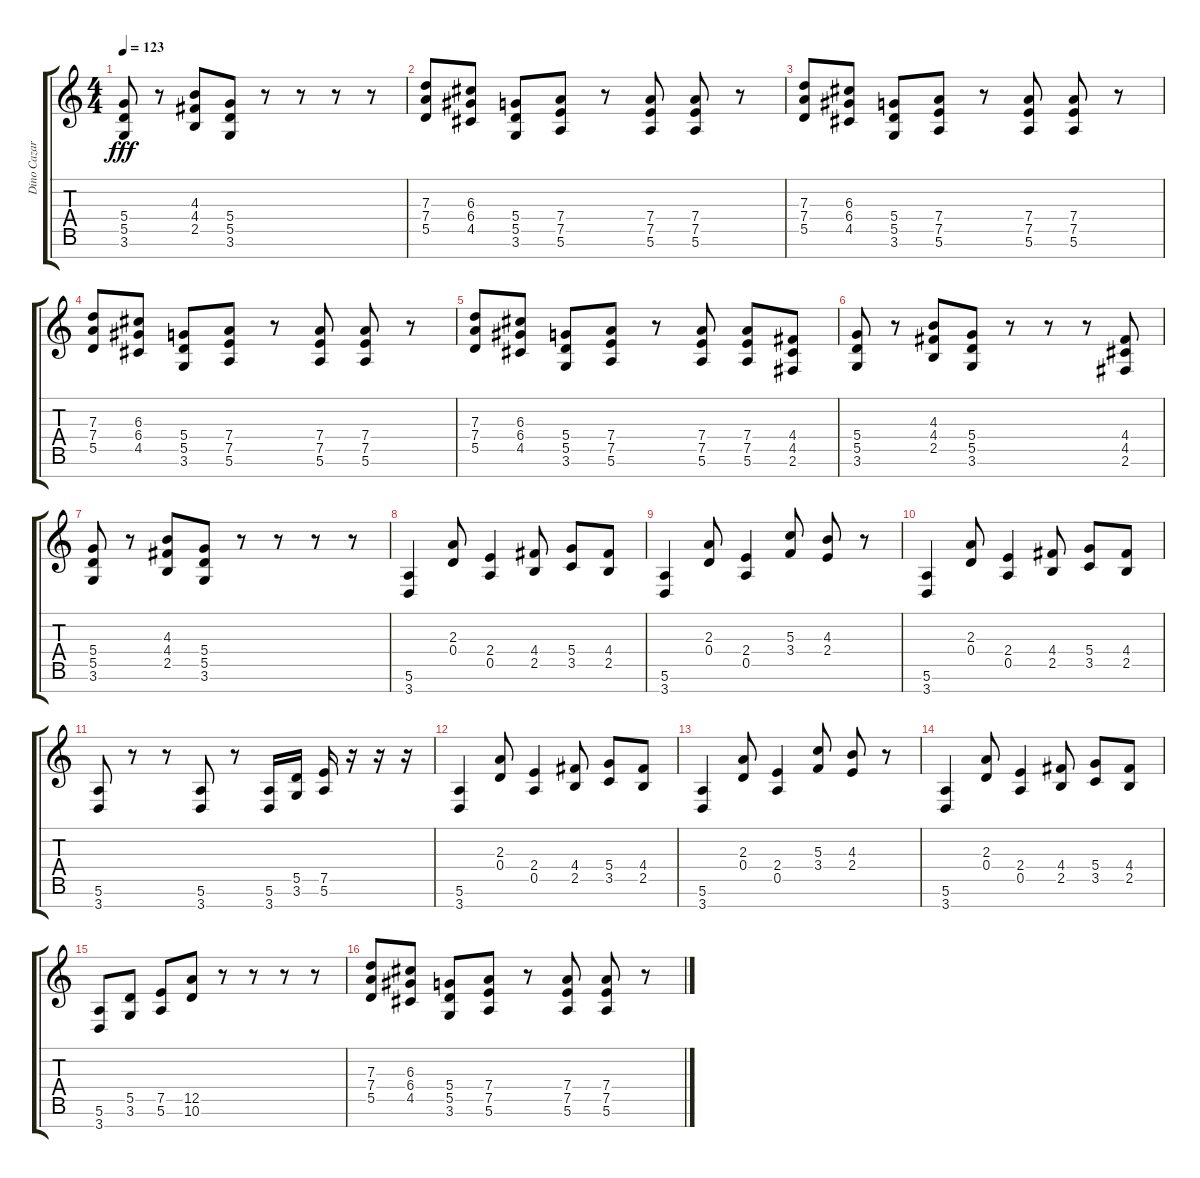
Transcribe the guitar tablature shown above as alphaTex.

\track ("Dino Cazares" "Dino Cazar") {instrument distortionguitar}
\staff {score tabs}
\tuning (E4 B3 G3 D3 A2 E2 B1) {hide}
\ts (4 4)
\tempo 123
\clef g2
\ks c
(5.4 5.5 3.6).8{dy fff} r.8 (4.3 4.4 2.5).8 (5.4 5.5 3.6).8 r.8 r.8 r.8 r.8 |
(7.3 7.4 5.5).8 (6.3 6.4 4.5).8 (5.4 5.5 3.6).8 (7.4 7.5 5.6).8 r.8 (7.4 7.5 5.6).8 (7.4 7.5 5.6).8 r.8 |
(7.3 7.4 5.5).8 (6.3 6.4 4.5).8 (5.4 5.5 3.6).8 (7.4 7.5 5.6).8 r.8 (7.4 7.5 5.6).8 (7.4 7.5 5.6).8 r.8 |
(7.3 7.4 5.5).8 (6.3 6.4 4.5).8 (5.4 5.5 3.6).8 (7.4 7.5 5.6).8 r.8 (7.4 7.5 5.6).8 (7.4 7.5 5.6).8 r.8 |
(7.3 7.4 5.5).8 (6.3 6.4 4.5).8 (5.4 5.5 3.6).8 (7.4 7.5 5.6).8 r.8 (7.4 7.5 5.6).8 (7.4 7.5 5.6).8 (4.4 4.5 2.6).8 |
(5.4 5.5 3.6).8 r.8 (4.3 4.4 2.5).8 (5.4 5.5 3.6).8 r.8 r.8 r.8 (4.4 4.5 2.6).8 |
(5.4 5.5 3.6).8 r.8 (4.3 4.4 2.5).8 (5.4 5.5 3.6).8 r.8 r.8 r.8 r.8 |
(5.6 3.7).4 (2.3 0.4).8 (2.4 0.5).4 (4.4 2.5).8 (5.4 3.5).8 (4.4 2.5).8 |
(5.6 3.7).4 (2.3 0.4).8 (2.4 0.5).4 (5.3 3.4).8 (4.3 2.4).8 r.8 |
(5.6 3.7).4 (2.3 0.4).8 (2.4 0.5).4 (4.4 2.5).8 (5.4 3.5).8 (4.4 2.5).8 |
(5.6 3.7).8 r.8 r.8 (5.6 3.7).8 r.8 (5.6 3.7).16 (5.5 3.6).16 (7.5 5.6).16 r.16 r.16 r.16 |
(5.6 3.7).4 (2.3 0.4).8 (2.4 0.5).4 (4.4 2.5).8 (5.4 3.5).8 (4.4 2.5).8 |
(5.6 3.7).4 (2.3 0.4).8 (2.4 0.5).4 (5.3 3.4).8 (4.3 2.4).8 r.8 |
(5.6 3.7).4 (2.3 0.4).8 (2.4 0.5).4 (4.4 2.5).8 (5.4 3.5).8 (4.4 2.5).8 |
(5.6 3.7).8 (5.5 3.6).8 (7.5 5.6).8 (12.5 10.6).8 r.8 r.8 r.8 r.8 |
(7.3 7.4 5.5).8 (6.3 6.4 4.5).8 (5.4 5.5 3.6).8 (7.4 7.5 5.6).8 r.8 (7.4 7.5 5.6).8 (7.4 7.5 5.6).8 r.8
